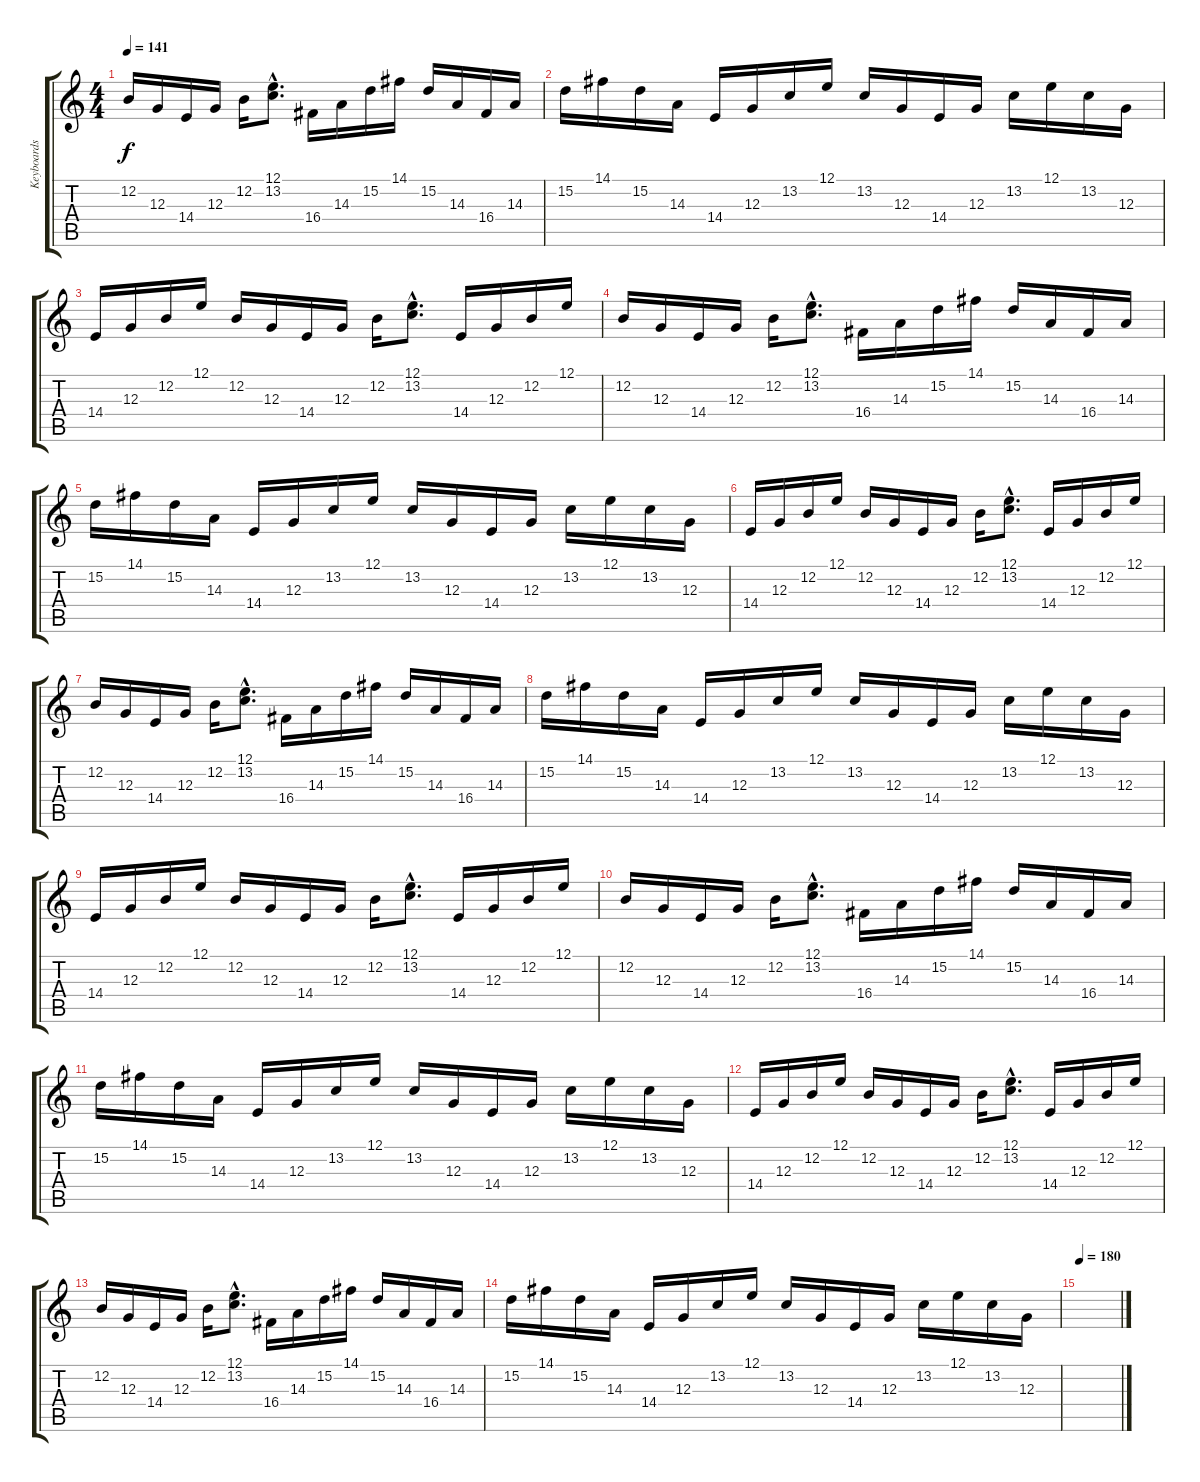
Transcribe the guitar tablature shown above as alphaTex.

\track ("Keyboards 1" "Keyboards ") {instrument acousticgrandpiano}
\staff {score tabs}
\tuning (E4 B3 G3 D3 A2 E2) {hide}
\ts (4 4)
\tempo 141
\clef g2
\ks c
12.2.16{dy f} 12.3.16 14.4.16 12.3.16 12.2.16 (12.1{hac} 13.2{hac}).8{d} 16.4.16 14.3.16 15.2.16 14.1.16 15.2.16 14.3.16 16.4.16 14.3.16 |
15.2.16 14.1.16 15.2.16 14.3.16 14.4.16 12.3.16 13.2.16 12.1.16 13.2.16 12.3.16 14.4.16 12.3.16 13.2.16 12.1.16 13.2.16 12.3.16 |
14.4.16 12.3.16 12.2.16 12.1.16 12.2.16 12.3.16 14.4.16 12.3.16 12.2.16 (12.1{hac} 13.2{hac}).8{d} 14.4.16 12.3.16 12.2.16 12.1.16 |
12.2.16 12.3.16 14.4.16 12.3.16 12.2.16 (12.1{hac} 13.2{hac}).8{d} 16.4.16 14.3.16 15.2.16 14.1.16 15.2.16 14.3.16 16.4.16 14.3.16 |
15.2.16 14.1.16 15.2.16 14.3.16 14.4.16 12.3.16 13.2.16 12.1.16 13.2.16 12.3.16 14.4.16 12.3.16 13.2.16 12.1.16 13.2.16 12.3.16 |
14.4.16 12.3.16 12.2.16 12.1.16 12.2.16 12.3.16 14.4.16 12.3.16 12.2.16 (12.1{hac} 13.2{hac}).8{d} 14.4.16 12.3.16 12.2.16 12.1.16 |
12.2.16 12.3.16 14.4.16 12.3.16 12.2.16 (12.1{hac} 13.2{hac}).8{d} 16.4.16 14.3.16 15.2.16 14.1.16 15.2.16 14.3.16 16.4.16 14.3.16 |
15.2.16 14.1.16 15.2.16 14.3.16 14.4.16 12.3.16 13.2.16 12.1.16 13.2.16 12.3.16 14.4.16 12.3.16 13.2.16 12.1.16 13.2.16 12.3.16 |
14.4.16 12.3.16 12.2.16 12.1.16 12.2.16 12.3.16 14.4.16 12.3.16 12.2.16 (12.1{hac} 13.2{hac}).8{d} 14.4.16 12.3.16 12.2.16 12.1.16 |
12.2.16 12.3.16 14.4.16 12.3.16 12.2.16 (12.1{hac} 13.2{hac}).8{d} 16.4.16 14.3.16 15.2.16 14.1.16 15.2.16 14.3.16 16.4.16 14.3.16 |
15.2.16 14.1.16 15.2.16 14.3.16 14.4.16 12.3.16 13.2.16 12.1.16 13.2.16 12.3.16 14.4.16 12.3.16 13.2.16 12.1.16 13.2.16 12.3.16 |
14.4.16 12.3.16 12.2.16 12.1.16 12.2.16 12.3.16 14.4.16 12.3.16 12.2.16 (12.1{hac} 13.2{hac}).8{d} 14.4.16 12.3.16 12.2.16 12.1.16 |
12.2.16 12.3.16 14.4.16 12.3.16 12.2.16 (12.1{hac} 13.2{hac}).8{d} 16.4.16 14.3.16 15.2.16 14.1.16 15.2.16 14.3.16 16.4.16 14.3.16 |
15.2.16 14.1.16 15.2.16 14.3.16 14.4.16 12.3.16 13.2.16 12.1.16 13.2.16 12.3.16 14.4.16 12.3.16 13.2.16 12.1.16 13.2.16 12.3.16 |
\tempo 180
